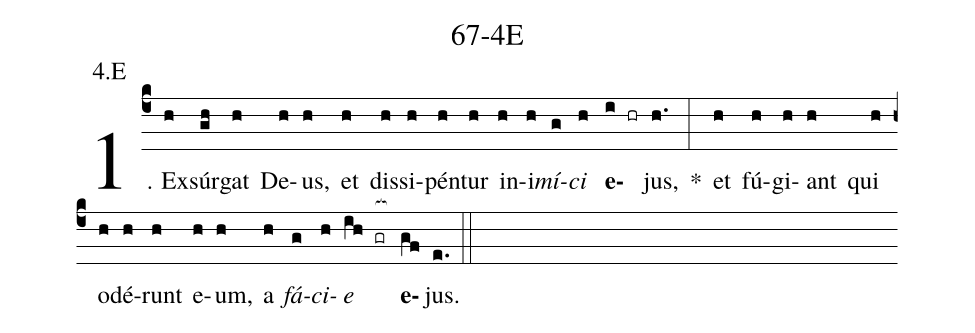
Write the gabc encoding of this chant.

name: 67-4E;
annotation: 4.E;
%%
(c4)1. Ex(h)súr(gh)gat(h) De(h)us,(h) et(h) dis(h)si(h)pén(h)tur(h) in(h)i(h)<i>mí</i>(g)<i>ci</i>(h) <b>e</b>(i hr)jus,(h.) *(:) et(h) fú(h)gi(h)ant(h) qui(h) o(h)dé(h)runt(h) e(h)um,(h) a(h) <i>fá</i>(g)<i>ci</i>(h)<i>e</i>(ih gr[ocb:1{]) <b>e</b>(gf[ocb:0}])jus.(e.) (::)
